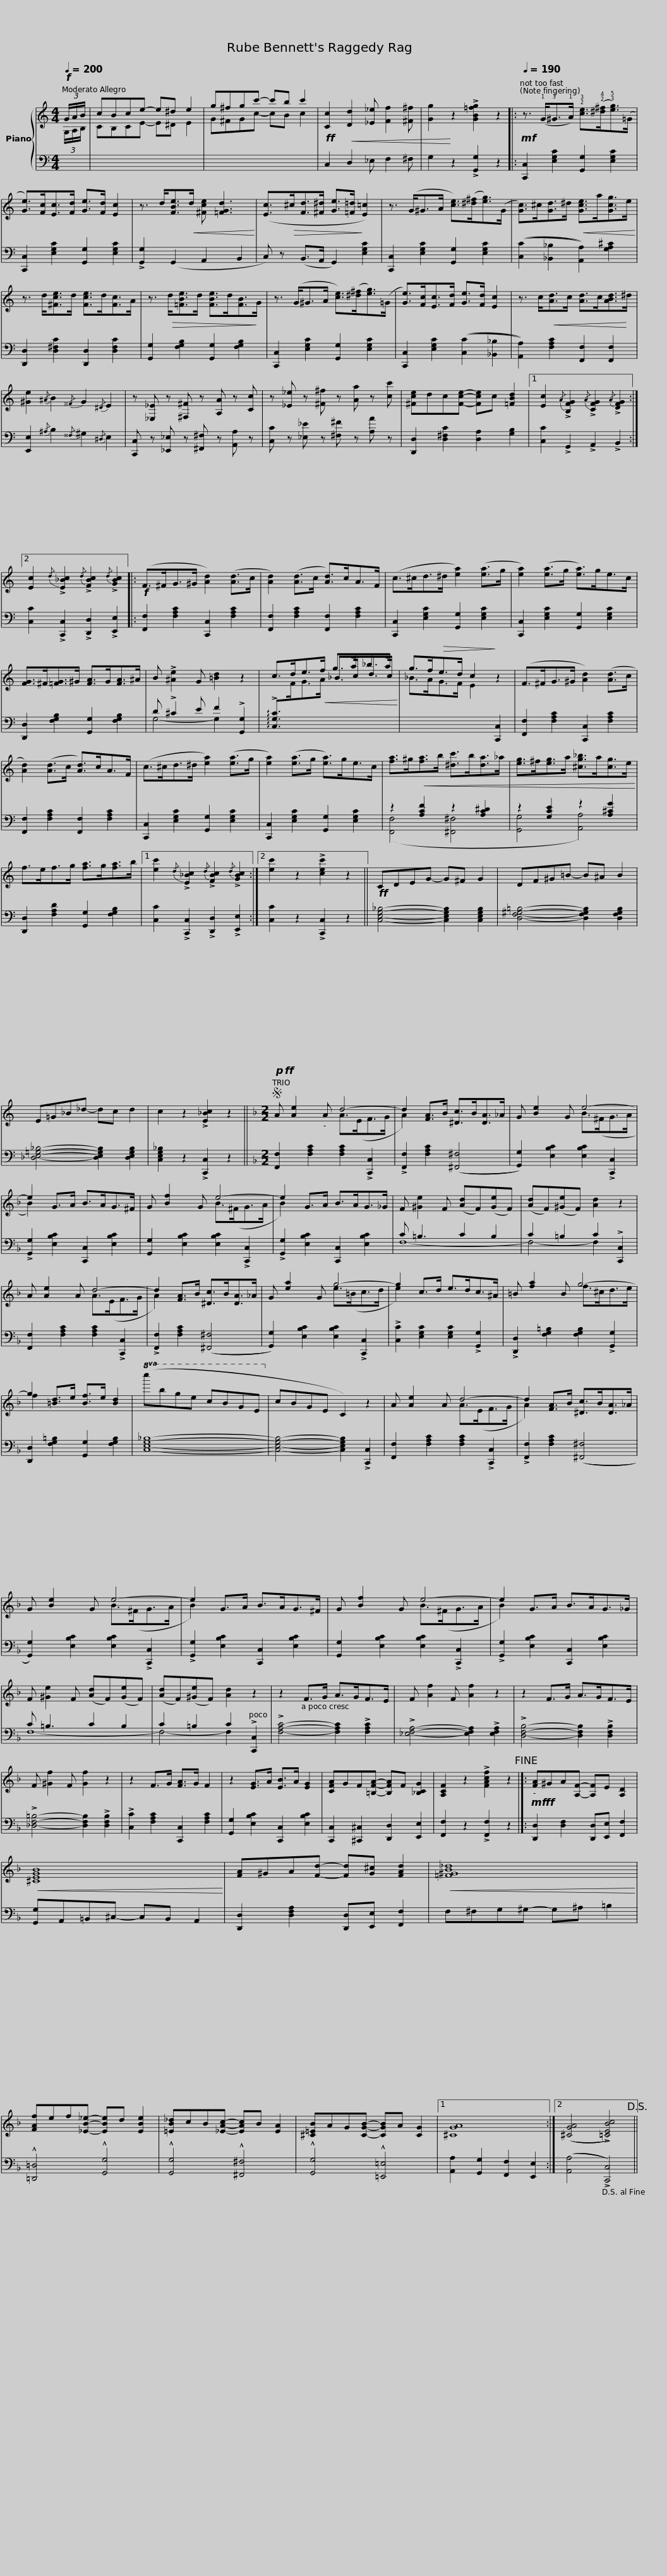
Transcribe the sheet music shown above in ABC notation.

X:1
%%score { ( 1 2 ) | ( 3 4 ) }
L:1/8
Q:1/4=200
M:4/4
I:linebreak $
K:C
V:1 treble
V:2 treble
V:3 bass
V:4 bass
V:1
!f! (3G/A/B/ | cBce- e^d e2 | g^fgc'- c'b c'2 |!ff! [Cc]2!<(! [Dd]2 [_E_e] [Ff]2 [^F^f] | [Gg]2!<)! z2 !>![GB=fg]2 z2 |:$ %5
!mf![Q:1/4=190] z3/2 (!1!G<!3!^G!1!A/) !2!!3![ce]>(!2!!4![^d^f]!3!!5![eg]>)(=G | [Ge]>)[Fc][Ec]>[Fd] [Ge]>[Fd] [Ec]2 | z3/2 d<[FBe]!<(!d/ [^Fce] [=FGd]3!<)! | ([Ec]>!>(!^c[Fd]>[^F^d] [Ge]>[=F=d]!>)! [E=c]2) |$ z3/2 (G<^GA/ [ce]>)([^d^f][eg]>)(G | %10
 [Gc]>)^c[Gd]>^d!<(! [Gce]>a[Gcg]>e!<)! | z3/2 d<[^Fce]d/ [Fce]>d[Fc]>A | z3/2!>(! d<[=FBe]d/ [FBe]>d[FB]>!>)!G |$ z3/2 (G<^GA/ [ce]>)([^d^f][eg]>)(=G | [Ge]>)[Fc][Ec]>[Fd] [Ge]>[Fd] [Ec]2 | %15
 z3/2 c<!<(![Ad]c/ [Ad]>c[ABd]>!<)!^d | [^Ge]2{/^A} B2{/^^F} G2{/^D} E2 |$ z [_E,_E] z [^F,^F] z [A,A] z [Cc] | z [_E_e] z [^F^f] z [Aa] z [cc'] | [^Fce]dc[Fce]- [Fce]c [=FBd]2 |1 %20
 [Ec]2{/A} !>![B,FG]2{/A} !>![CFG]2{/A} !>![DFG]2 :|2 [Ec]2{/d} !>![E_Bc]2{/d} !>![FBc]2{/d} !>![GBc]2 |:$!f! (F>^FG>^G [Ad]2) ([Ad]>c | [Ad]2) ([Ad]>c [Ad]>)cA>F | (c>^cd>^d [ea]2) ([ea]>g | %25
 [ea]2) ([ea]>g [ea]>)ge>c |$ [FG]>^F[=FG]>^G [FA]>G[FA]>^A | B !>![^Ae]2 G [=Bd]2 z2 | c>de>!<(!f g>a_b>a!<)! | g>f!>(!e>d c2!>)! z2 |$ %30
 (F>^FG>^G [Ad]2) ([Ad]>c | [Ad]2) ([Ad]>c [Ad]>)cA>F | (c>^cd>^d [ea]2) ([ea]>g | [ea]2) ([ea]>g [ea]>)ge>c |$ [fa]>^g!<(![fa]>b [^dc']>b[da]>_a | %35
 [eg]>^f[eg]>a [^cg_b]>a[cg]>e!<)! | f>ef>g [fa]>g[fa]>b |1 [ec']2{/d} !>![E_Bc]2{/d} !>![FBc]2{/d} !>![GBc]2 :|2$ [ec']2 z2 !>![cec']2 z2 ||!ff! CDEG- G^F G2 | %40
 DF^G=B- B^A B2 | E=G_B_d- dc d2 | c2 z2 !>![E_Bc]2 z2 ||$[K:F][M:2/2]S!p!!ff! A [Ae]2 A d4- | d2 [FA]>B [^Dc]>B[DA]>_A | %45
 G [Be]2 G e4- | e2 G>A B>AG>^F |$ G [Bf]2 G e4- | e2 G>A B>AG>_G | F [^Ge]2 F ([Ad]F)([Ge]F) | %50
 ([Ad]F)([^Ge]F) [Ad]2 z2 |$ A [Ae]2 A d4- | d2 [FA]>B [^Dc]>B[DA]>_A | G [ea]2 G g4- | g2 c>d e>dc>^A |$ %55
 =B [fa]2 B g4- | g2 [=Bd]>e [Bf]>e [Bd]2 |!8va(! (c''b'g'e' c'bge!8va)! | cBGE C2) z2 |$ A [Ae]2 A d4- | %60
 d2 [FA]>B [^Dc]>B[DA]>_A | G [Be]2 G e4- | e2 G>A B>AG>^F |$ G [Bf]2 G e4- | e2 G>A B>AG>_G | %65
 F [^Ge]2 F ([Ad]F)([Ge]F) | ([Ad]F)([^Ge]F) [Ad]2 z2 |$ z2 F>G A>GF>E | F [Af]2 F [Af]2 z2 | z2 F>G A>GF>E | %70
 F [!courtesy!^Gf]2 F [Gf]2 z2 |$ z2 F>G [FA]>G F2 | z2 [EG]>A [EB]>A [EG]2 | [CFA]GF[=B,FA]- [B,FA]F [_B,CG]2 | [A,CF]2 z2 !>![FAcf]2 z2!fine! |]:$ %75
!mf!!ff! [FA]^GA[A,F]- [A,F]E [A,D]2 |!<(! [^CEGB]8!<)! | [FA]^GA[Fd]- [Fd][G^c] [FAd]2 |!<(! [=F^GB_d]8!<)! |$ [FAf]ef[_EB_e]- [EBe]d [EBe]2 | %80
 [=EB_d]cB[_EAc]- [EAc]B [EA]2 | [^C=EB]AG[CGB]- [CGB]A [CG]2 |1 [^CGA]8 :|2 (([^CGA]4 !>![=CEBc]4))!D.S.! || %84
V:2
 (3G,/A,/B,/ | CB,CE- E^D E2 | G^FGc- cB c2 | x8 | x8 |:$ %5
 x8 | x8 | x8 | x8 |$ x8 | %10
 x8 | x8 | x8 |$ x8 | x8 | %15
 x8 | x8 |$ x8 | x8 | x8 |1 %20
 x8 :|2 x8 |:$ x8 | x8 | x8 | %25
 x8 |$ x8 | x8 | x4 _B>cd>c | _B>AG>F E2 x2 |$ %30
 x8 | x8 | x8 | x8 |$ x8 | %35
 x8 | x8 |1 x8 :|2$ x8 || x8 | %40
 x8 | x8 | x8 ||$[K:F][M:2/2] x4 A>(EF>G | A2) x6 | %45
 x4 B>(^FG>A | B2) x6 |$ x4 B>(^FG>A | B2) x6 | x8 | %50
 x8 |$ x4 A>(EF>G | A2) x6 | x4 e>(=Bc>d | e2) x6 |$ %55
 x4 f>^cd>e | f2 x6 |!8va(! x8!8va)! | x8 |$ x4 A>(EF>G | %60
 A2) x6 | x4 B>(^FG>A | B2) x6 |$ x4 B>(^FG>A | B2) x6 | %65
 x8 | x8 |$ x8 | x8 | x8 | %70
 x8 |$ x8 | x8 | x8 | x8 |]:$ %75
 x8 | x8 | x8 | x8 |$ x8 | %80
 x8 | x8 |1 x8 :|2 x8 || %84
V:3
 x | x8 | x8 | C,2 D,2 _E, F,2 ^F, | G,2 z2 !>![G,,G,]2 z2 |:$ %5
 [C,,C,]2 [E,G,C]2 [G,,G,]2 [E,G,C]2 | [C,,C,]2 [E,G,C]2 [G,,G,]2 [E,G,C]2 | !>![G,,G,]2 (G,,2 A,,2 B,,2 | C,) z (B,,>A,, G,,2) [E,G,C]2 |$ [C,,C,]2 [E,G,C]2 [G,,G,]2 [E,G,C]2 | %10
 (([C,C]2 [_B,,_B,]2 [A,,A,]2)) [G,A,^C]2 | [D,,D,]2 [D,^F,C]2 [D,,D,]2 [D,F,C]2 | [G,,G,]2 [F,G,B,]2 [G,,G,]2 [F,G,B,]2 |$ [C,,C,]2 [E,G,C]2 [G,,G,]2 [E,G,C]2 | [C,,C,]2 [E,G,C]2 (([C,C]2 [_B,,_B,]2 | %15
 [A,,A,]2)) [F,A,C]2 [F,,F,]2 [F,,F,]2 | [E,,E,]2{/^A,} B,2{/^^F,} ^G,2{/^D,} E,2 |$ [C,,C,] z [_E,,_E,] z [^F,,^F,] z [A,,A,] z | [C,C] z [_E,_E] z [^F,^F] z [A,A] z | [D,,D,]2 [D,^F,C]2 [D,A,]2 [G,B,]2 |1 %20
 [C,C]2 !>!G,,2 !>!A,,2 !>!B,,2 :|2 [C,C]2 !>![C,,C,]2 !>![D,,D,]2 !>![E,,E,]2 |:$ [F,,F,]2 [F,A,C]2 [C,,C,]2 [F,A,C]2 | [F,,F,]2 [F,A,C]2 [F,,F,]2 [F,A,C]2 | [C,,C,]2 [E,G,C]2 [G,,G,]2 [E,G,C]2 | %25
 [C,,C,]2 [E,G,C]2 [G,,G,]2 [E,G,C]2 |$ [D,,D,]2 [F,G,B,]2 [G,,G,]2 [F,G,B,]2 | D !>!^C2 E F2 !>![G,,G,]2 | !arpeggio!!>![C,G,C]>[I:staff -1]FG>A[I:staff +1] x4 | x6 [C,,C,]2 |$ %30
 [F,,F,]2 [F,A,C]2 [C,,C,]2 [F,A,C]2 | [F,,F,]2 [F,A,C]2 [F,,F,]2 [F,A,C]2 | [C,,C,]2 [E,G,C]2 [G,,G,]2 [E,G,C]2 | [C,,C,]2 [E,G,C]2 [G,,G,]2 [E,G,C]2 |$ z2 [A,CF]2 z2 [A,C^D]2 | %35
 z2 [G,CE]2 z2 [A,^CG]2 | [D,,D,]2 [F,A,D]2 [G,,G,]2 [F,G,B,]2 |1 [C,C]2 !>![C,,C,]2 !>![D,,D,]2 !>![E,,E,]2 :|2$ [C,C]2 z2 !>![C,,C,]2 z2 || [C,E,G,_B,]4- [C,E,G,B,]2 [C,E,G,B,]2 | %40
 [D,F,^G,=B,]4- [D,F,G,B,]2 [D,F,G,B,]2 | [_D,E,=G,_B,]4- [D,E,G,B,]2 [D,E,G,B,]2 | [C,E,G,_B,]2 z2 !>![C,,C,]2 z2 ||$[K:F][M:2/2] [F,,F,]2 [F,A,C]2 [F,A,C]2 !>![C,,C,]2 | !>![F,,F,]2 [F,A,C]2 (([^F,,^F,]4 | %45
 [G,,G,]2)) [E,B,C]2 [E,B,C]2 !>![C,,C,]2 | !>![G,,G,]2 [E,B,C]2 [C,,C,]2 [E,B,C]2 |$ [G,,G,]2 [E,B,C]2 [E,B,C]2 !>![C,,C,]2 | !>![G,,G,]2 [E,B,C]2 [C,,C,]2 [E,B,C]2 | C =B,3 C2 B,2 | %50
 C2 =B,2 C2 !>![C,,C,]2 |$ [F,,F,]2 [F,A,C]2 [F,A,C]2 !>![C,,C,]2 | !>![F,,F,]2 [F,A,C]2 (([^F,,^F,]4 | [G,,G,]2)) [E,B,C]2 [E,B,C]2 !>![C,,C,]2 | !>![C,C]2 [E,G,C]2 [E,G,C]2 !>![G,,G,]2 |$ %55
 !>![D,,D,]2 [F,G,=B,]2 [F,G,B,]2 !>![G,,G,]2 | [D,,D,]2 [F,G,=B,]2 [G,,G,]2 [F,G,B,]2 | [C,E,G,_B,]8- | [C,E,G,B,]4- [C,E,G,B,]2 !>![C,,C,]2 |$ [F,,F,]2 [F,A,C]2 [F,A,C]2 !>![C,,C,]2 | %60
 !>![F,,F,]2 [F,A,C]2 (([^F,,^F,]4 | [G,,G,]2)) [E,B,C]2 [E,B,C]2 !>![C,,C,]2 | !>![G,,G,]2 [E,B,C]2 [C,,C,]2 [E,B,C]2 |$ [G,,G,]2 [E,B,C]2 [E,B,C]2 !>![C,,C,]2 | !>![G,,G,]2 [E,B,C]2 [C,,C,]2 [E,B,C]2 | %65
 C =B,3 C2 B,2 | C2 =B,2 C2 !>![C,,C,]2 |$ !>![F,A,C]4- [F,A,C]2 !>![F,A,C]2 | !>![_E,F,A,]4- [E,F,A,]2 !>![E,F,A,]2 | !>![D,F,B,]4- [D,F,B,]2 !>![D,F,B,]2 | %70
 !>![_D,F,=B,]4- [D,F,B,]2 !>![D,F,B,]2 |$ !>![C,C]2 [F,A,C]2 [C,,C,]2 [F,A,C]2 | [G,,G,]2 [E,B,C]2 [C,,C,]2 [E,B,C]2 | [C,,C,]2 [^C,,^C,]2 [D,,D,]2 [E,,E,]2 | [F,,F,]2 z2 !>![F,,F,]2 z2 |]:$ %75
 [D,,D,]2 [D,F,]2 [D,,D,][E,,E,] [F,,F,]2 | [G,,G,]A,,=B,,^C,- C,B,, A,,2 | [D,,D,]2 [D,F,A,]2 [D,,D,][E,,E,] [F,,F,]2 | F,^F,G,^G,- G,^A, =B,2 |$ !^![=D,,=D,]4 !^![G,,G,]4 | %80
 !^![G,,G,]4 !^![^F,,^F,]4 | !^![G,,G,]4 !^![=E,,=E,]4 |1 [A,,A,]2 [G,,G,]2 [F,,F,]2 [E,,E,]2 :|2 (([A,,A,]4 !>![C,,C,]4)) || %84
V:4
 x | x8 | x8 | x8 | x8 |:$ %5
 x8 | x8 | x8 | x8 |$ x8 | %10
 x8 | x8 | x8 |$ x8 | x8 | %15
 x8 | x8 |$ x8 | x8 | x8 |1 %20
 x8 :|2 x8 |:$ x8 | x8 | x8 | %25
 x8 |$ x8 | G,4- G,2 x2 | x8 | x8 |$ %30
 x8 | x8 | x8 | x8 |$ ([F,,F,]4 [^F,,^F,]4 | %35
 [G,,G,]4 [A,,A,]4) | x8 |1 x8 :|2$ x8 || x8 | %40
 x8 | x8 | x8 ||$[K:F][M:2/2] x8 | x8 | %45
 x8 | x8 |$ x8 | x8 | F,8- | %50
 F,4- F,2 x2 |$ x8 | x8 | x8 | x8 |$ %55
 x8 | x8 | x8 | x8 |$ x8 | %60
 x8 | x8 | x8 |$ x8 | x8 | %65
 F,8- | F,4- F,2 x2 |$ x8 | x8 | x8 | %70
 x8 |$ x8 | x8 | x8 | x8 |]:$ %75
 x8 | x8 | x8 | x8 |$ x8 | %80
 x8 | x8 |1 x8 :|2 x8 || %84
